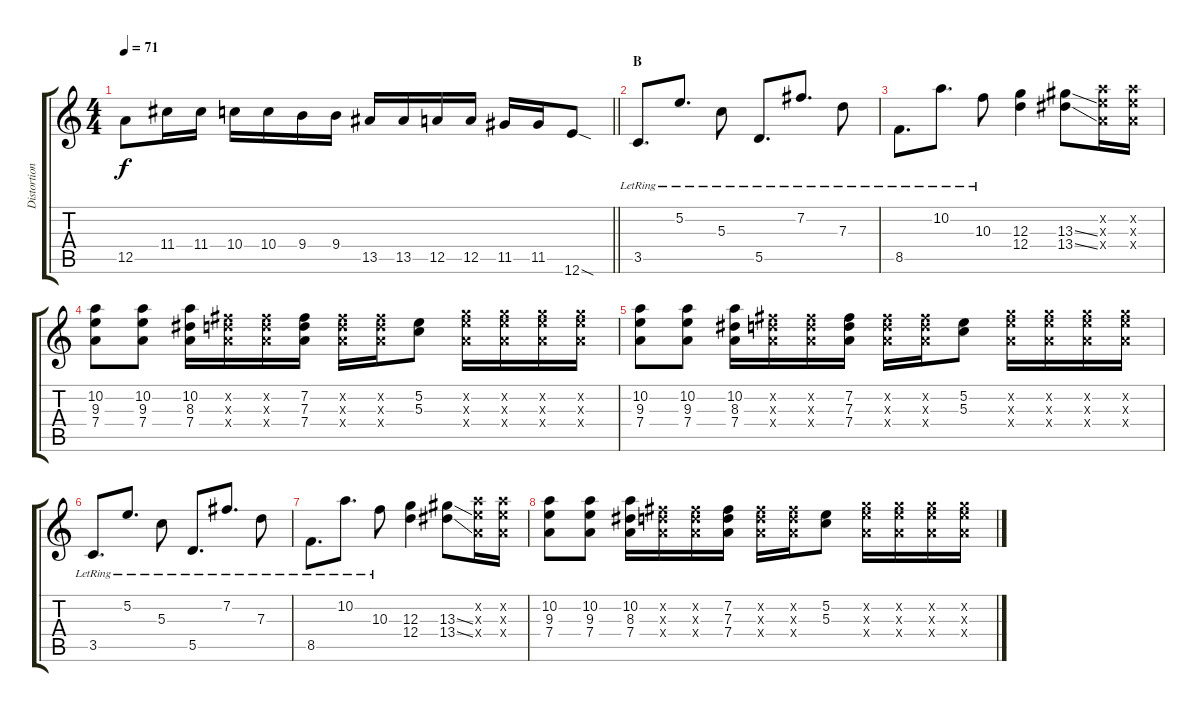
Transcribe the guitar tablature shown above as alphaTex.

\track ("Distortion 3" "Distortion") {instrument distortionguitar}
\staff {score tabs}
\tuning (E4 B3 G3 D3 A2 E2) {hide}
\ts (4 4)
\tempo 71
\clef g2
\barLineRight lightlight
\ks c
12.5.8{dy f} 11.4.16 11.4.16 10.4.16 10.4.16 9.4.16 9.4.16 13.5.16 13.5.16 12.5.16 12.5.16 11.5.16 11.5.16 12.6{sod}.8 |
\section ("" "B")
3.5{lr}.8{d} 5.2{lr}.8{d} 5.3{lr}.8 5.5{lr}.8{d} 7.2{lr}.8{d} 7.3{lr}.8 |
8.5{lr}.8{d} 10.2{lr}.8{d} 10.3{lr}.8 (12.3 12.4).4 (13.3{ss} 13.4{ss}).8 (10.2{x} 9.3{x} 7.4{x}).16 (10.2{x} 9.3{x} 7.4{x}).16 |
(10.2 9.3 7.4).8 (10.2 9.3 7.4).8 (10.2 8.3 7.4).16 (7.2{x} 7.3{x} 7.4{x}).16 (7.2{x} 7.3{x} 7.4{x}).16 (7.2 7.3 7.4).16 (7.2{x} 7.3{x} 7.4{x}).16 (7.2{x} 7.3{x} 7.4{x}).16 (5.2 5.3).8 (8.2{x} 9.3{x} 7.4{x}).16 (8.2{x} 9.3{x} 7.4{x}).16 (8.2{x} 9.3{x} 7.4{x}).16 (8.2{x} 9.3{x} 7.4{x}).16 |
(10.2 9.3 7.4).8 (10.2 9.3 7.4).8 (10.2 8.3 7.4).16 (7.2{x} 7.3{x} 7.4{x}).16 (7.2{x} 7.3{x} 7.4{x}).16 (7.2 7.3 7.4).16 (7.2{x} 7.3{x} 7.4{x}).16 (7.2{x} 7.3{x} 7.4{x}).16 (5.2 5.3).8 (8.2{x} 9.3{x} 7.4{x}).16 (8.2{x} 9.3{x} 7.4{x}).16 (8.2{x} 9.3{x} 7.4{x}).16 (8.2{x} 9.3{x} 7.4{x}).16 |
3.5{lr}.8{d} 5.2{lr}.8{d} 5.3{lr}.8 5.5{lr}.8{d} 7.2{lr}.8{d} 7.3{lr}.8 |
8.5{lr}.8{d} 10.2{lr}.8{d} 10.3{lr}.8 (12.3 12.4).4 (13.3{ss} 13.4{ss}).8 (10.2{x} 9.3{x} 7.4{x}).16 (10.2{x} 9.3{x} 7.4{x}).16 |
(10.2 9.3 7.4).8 (10.2 9.3 7.4).8 (10.2 8.3 7.4).16 (7.2{x} 7.3{x} 7.4{x}).16 (7.2{x} 7.3{x} 7.4{x}).16 (7.2 7.3 7.4).16 (7.2{x} 7.3{x} 7.4{x}).16 (7.2{x} 7.3{x} 7.4{x}).16 (5.2 5.3).8 (8.2{x} 9.3{x} 7.4{x}).16 (8.2{x} 9.3{x} 7.4{x}).16 (8.2{x} 9.3{x} 7.4{x}).16 (8.2{x} 9.3{x} 7.4{x}).16
